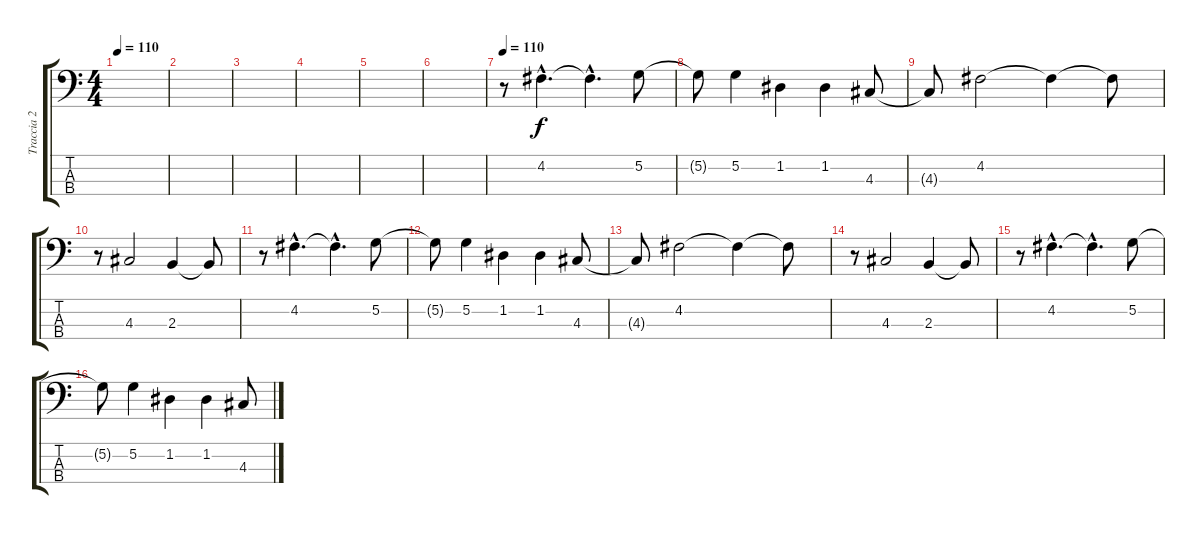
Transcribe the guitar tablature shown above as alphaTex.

\track ("Traccia 2" "Traccia 2") {instrument electricbassfinger}
\staff {score tabs}
\tuning (G2 D2 A1 E1) {hide}
\ts (4 4)
\tempo 110
\clef f4
\ks c
|
|
|
|
|
|
\tempo 110
r.8 4.2{hac}.4{d} 4.2{hac t}.4{d} 5.2.8 |
5.2{t}.8 5.2.4 1.2.4 1.2.4 4.3.8 |
4.3{t}.8 4.2.2 4.2{t}.4 4.2{t}.8 |
r.8 4.3.2 2.3.4 2.3{t}.8 |
r.8 4.2{hac}.4{d} 4.2{hac t}.4{d} 5.2.8 |
5.2{t}.8 5.2.4 1.2.4 1.2.4 4.3.8 |
4.3{t}.8 4.2.2 4.2{t}.4 4.2{t}.8 |
r.8 4.3.2 2.3.4 2.3{t}.8 |
r.8 4.2{hac}.4{d} 4.2{hac t}.4{d} 5.2.8 |
5.2{t}.8 5.2.4 1.2.4 1.2.4 4.3.8
